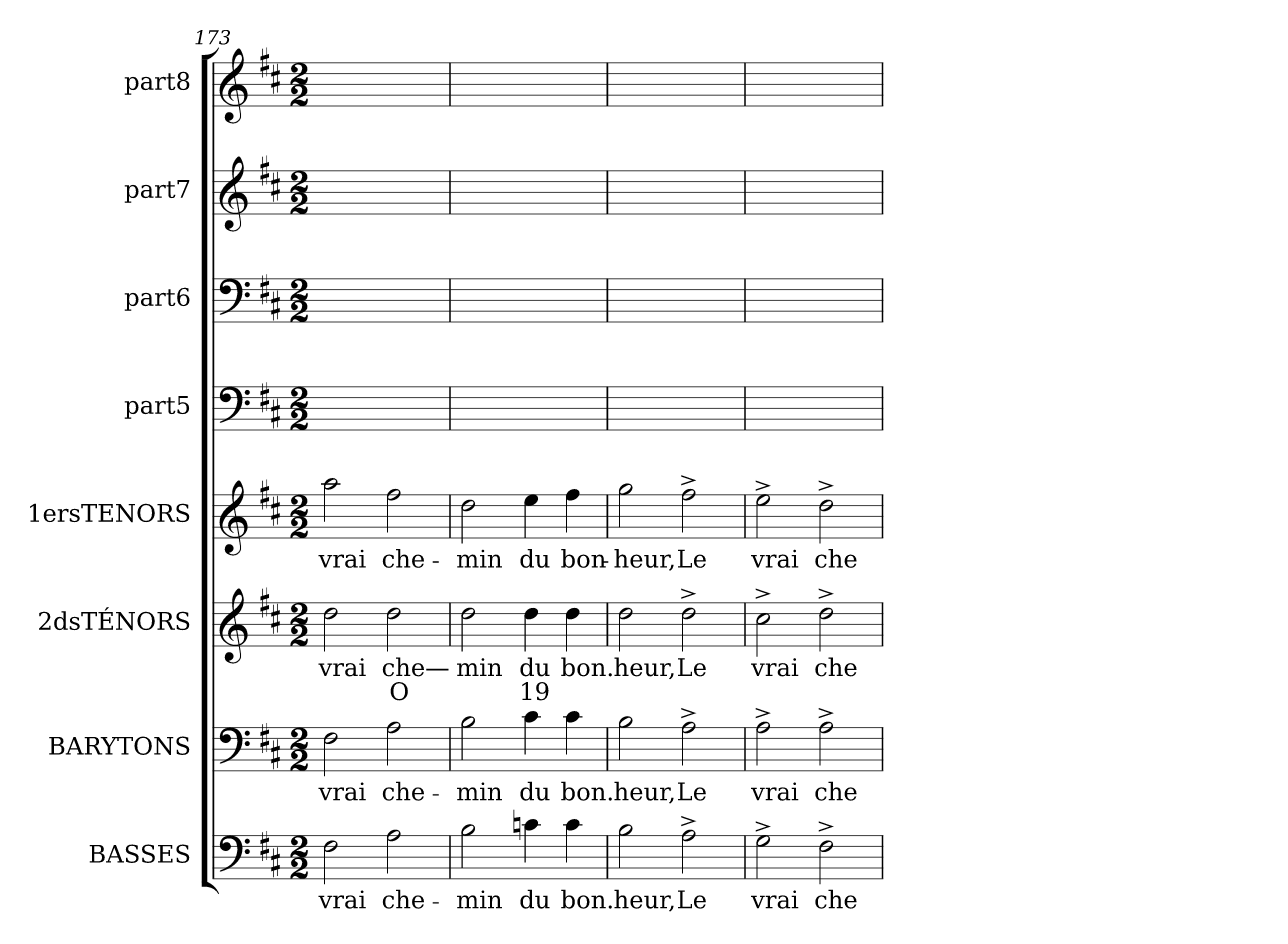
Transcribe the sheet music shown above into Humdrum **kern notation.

**kern	**text	**kern	**text	**kern	**text	**text	**kern	**text	**kern	**kern	**kern	**kern
*part8	*part8	*part7	*part7	*part6	*part6	*part6	*part5	*part5	*part4	*part3	*part2	*part1
*staff8	*staff8	*staff7	*staff7	*staff6	*staff6	*staff6	*staff5	*staff5	*staff4	*staff3	*staff2	*staff1
*I"BASSES	*	*I"BARYTONS	*	*I"2dsTÉNORS	*	*	*I"1ersTENORS	*	*I"part5	*I"part6	*I"part7	*I"part8
*	*	*	*	*	*	*	*	*	*I'part5	*I'part6	*I'part7	*I'part8
*clefF4	*	*clefF4	*	*clefG2	*	*	*clefG2	*	*clefF4	*clefF4	*clefG2	*clefG2
*k[f#c#]	*	*k[f#c#]	*	*k[f#c#]	*	*	*k[f#c#]	*	*k[f#c#]	*k[f#c#]	*k[f#c#]	*k[f#c#]
*M2/2	*	*M2/2	*	*M2/2	*	*	*M2/2	*	*M2/2	*M2/2	*M2/2	*M2/2
=173	=173	=173	=173	=173	=173	=173	=173	=173	=173	=173	=173	=173
2F#i\	vrai	2F#i\	vrai	2ddi\	vrai	.	2aai\	vrai	1ryy	1ryy	1ryy	1ryy
2Ai\	che-	2Ai\	che-	2ddi\	che—	O	2ff#i\	che-	.	.	.	.
=174	=174	=174	=174	=174	=174	=174	=174	=174	=174	=174	=174	=174
2Bi\	min	2Bi\	min	2ddi\	min	.	2ddi\	min	1ryy	1ryy	1ryy	1ryy
4cni\	du	4c#i\	du	4ddi\	du	19	4eei\	du	.	.	.	.
4ci\	bon.	4c#i\	bon.	4ddi\	bon.	.	4ff#i\	bon-	.	.	.	.
!!LO:LB:g=z
=175	=175	=175	=175	=175	=175	=175	=175	=175	=175	=175	=175	=175
2Bi\	heur,	2Bi\	heur,	2ddi\	heur,	.	2ggi\	heur,	1ryy	1ryy	1ryy	1ryy
2A^>i\	Le	2A^>i\	Le	2dd^>i\	Le	.	2ff#^>i\	Le	.	.	.	.
=176	=176	=176	=176	=176	=176	=176	=176	=176	=176	=176	=176	=176
2G^>i\	vrai	2A^>i\	vrai	2cc#^>i\	vrai	.	2ee^>i\	vrai	1ryy	1ryy	1ryy	1ryy
2F#^>i\	che-	2A^>i\	che-	2dd^>i\	che-	.	2dd^>i\	che-	.	.	.	.
=	=	=	=	=	=	=	=	=	=	=	=	=
*-	*-	*-	*-	*-	*-	*-	*-	*-	*-	*-	*-	*-
